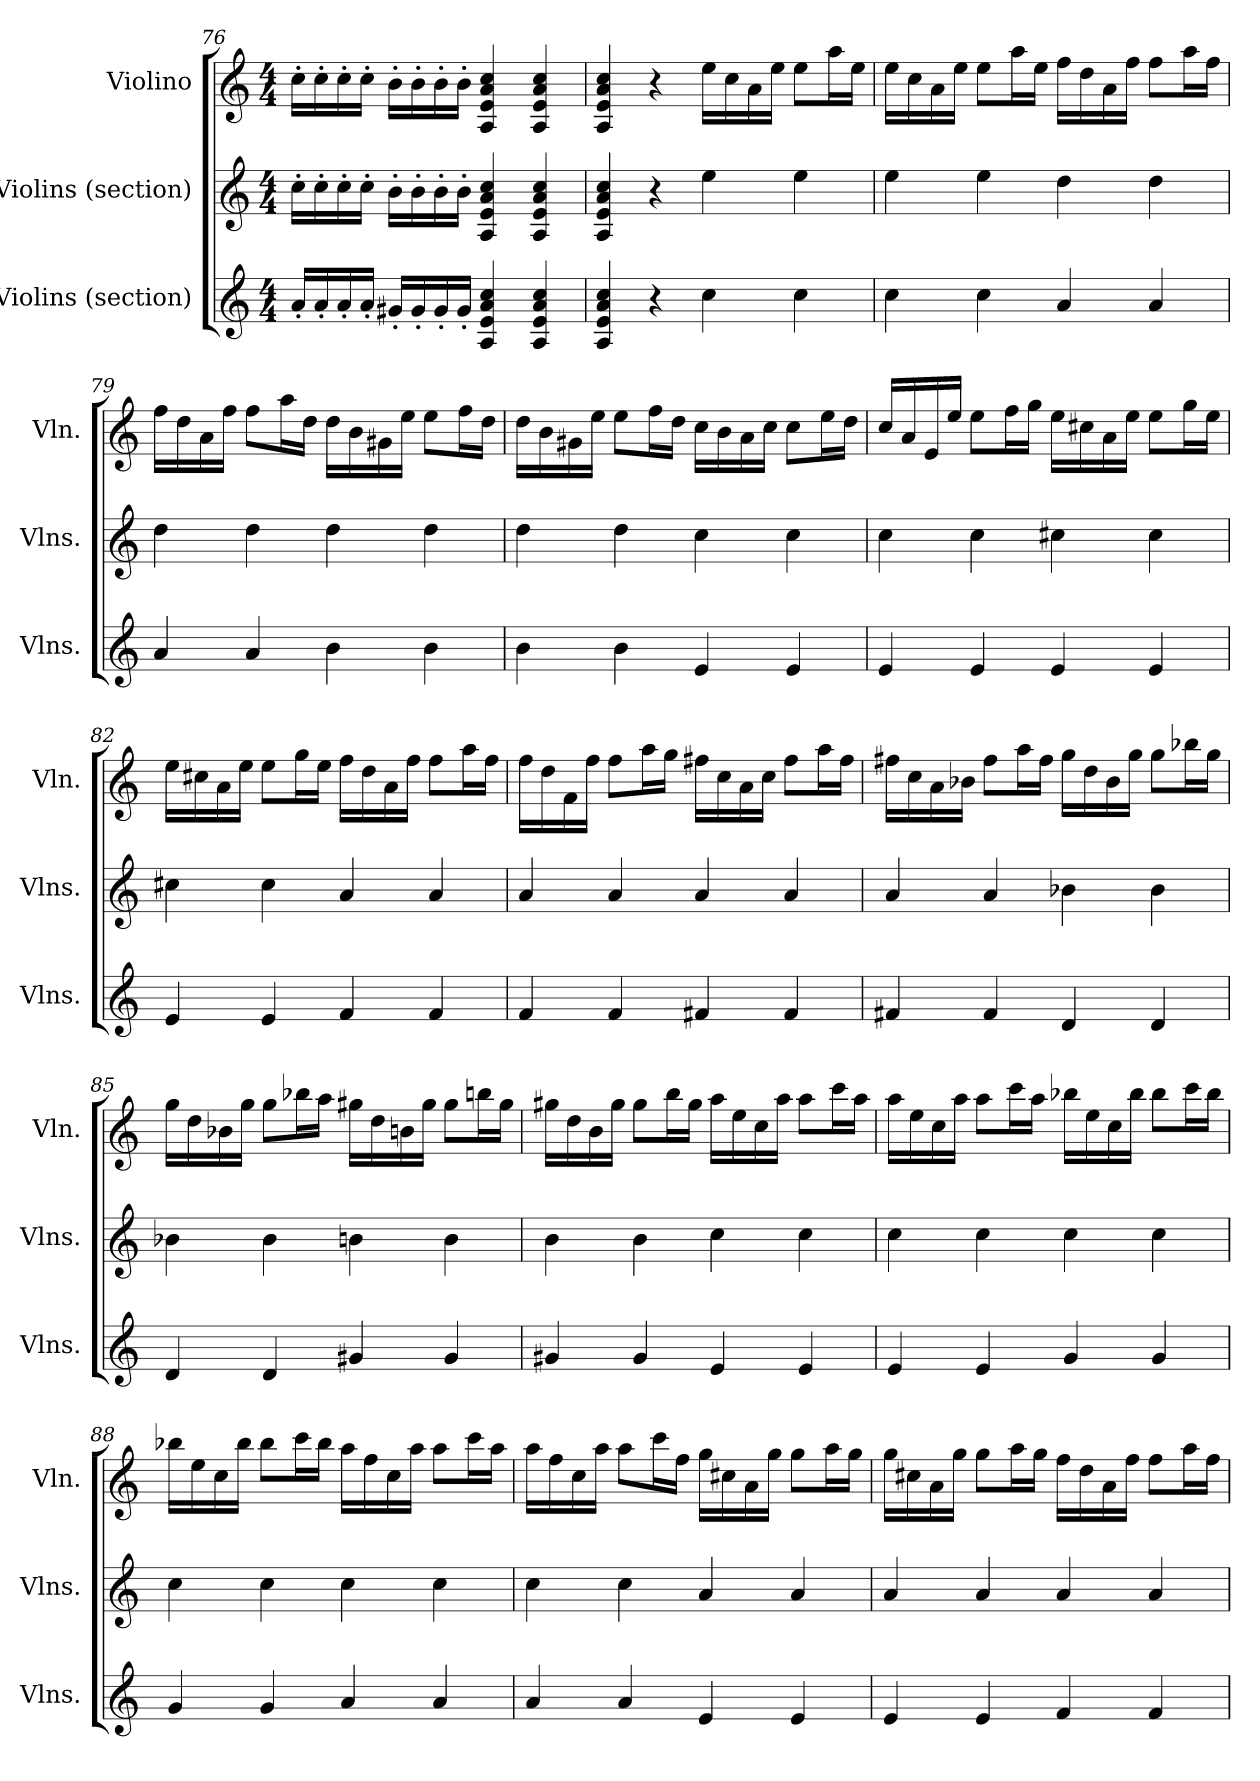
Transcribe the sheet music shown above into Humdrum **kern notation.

**kern	**kern	**kern
*part3	*part2	*part1
*staff3	*staff2	*staff1
*I"Violins (section)	*I"Violins (section)	*I"Violino
*I'Vlns.	*I'Vlns.	*I'Vln.
*clefG2	*clefG2	*clefG2
*k[]	*k[]	*k[]
*M4/4	*M4/4	*M4/4
=76	=76	=76
16a'/LL	16cc'\LL	16cc'\LL
16a'/	16cc'\	16cc'\
16a'/	16cc'\	16cc'\
16a'/JJ	16cc'\JJ	16cc'\JJ
16g#X'/LL	16b'\LL	16b'\LL
16g#'/	16b'\	16b'\
16g#'/	16b'\	16b'\
16g#'/JJ	16b'\JJ	16b'\JJ
4A/ 4e/ 4a/ 4cc/	4A/ 4e/ 4a/ 4cc/	4A/ 4e/ 4a/ 4cc/
4A/ 4e/ 4a/ 4cc/	4A/ 4e/ 4a/ 4cc/	4A/ 4e/ 4a/ 4cc/
=77	=77	=77
4A/ 4e/ 4a/ 4cc/	4A/ 4e/ 4a/ 4cc/	4A/ 4e/ 4a/ 4cc/
4r	4r	4r
4cc\	4ee\	16ee\LL
.	.	16cc\
.	.	16a\
.	.	16ee\JJ
4cc\	4ee\	8ee\L
.	.	16aa\L
.	.	16ee\JJ
!!LO:LB:g=z
=78	=78	=78
4cc\	4ee\	16ee\LL
.	.	16cc\
.	.	16a\
.	.	16ee\JJ
4cc\	4ee\	8ee\L
.	.	16aa\L
.	.	16ee\JJ
4a/	4dd\	16ff\LL
.	.	16dd\
.	.	16a\
.	.	16ff\JJ
4a/	4dd\	8ff\L
.	.	16aa\L
.	.	16ff\JJ
=79	=79	=79
4a/	4dd\	16ff\LL
.	.	16dd\
.	.	16a\
.	.	16ff\JJ
4a/	4dd\	8ff\L
.	.	16aa\L
.	.	16dd\JJ
4b\	4dd\	16dd\LL
.	.	16b\
.	.	16g#X\
.	.	16ee\JJ
4b\	4dd\	8ee\L
.	.	16ff\L
.	.	16dd\JJ
!!LO:PB:g=z
=80	=80	=80
4b\	4dd\	16dd\LL
.	.	16b\
.	.	16g#X\
.	.	16ee\JJ
4b\	4dd\	8ee\L
.	.	16ff\L
.	.	16dd\JJ
4e/	4cc\	16cc\LL
.	.	16b\
.	.	16a\
.	.	16cc\JJ
4e/	4cc\	8cc\L
.	.	16ee\L
.	.	16dd\JJ
=81	=81	=81
4e/	4cc\	16cc/LL
.	.	16a/
.	.	16e/
.	.	16ee/JJ
4e/	4cc\	8ee\L
.	.	16ff\L
.	.	16gg\JJ
4e/	4cc#X\	16ee\LL
.	.	16cc#X\
.	.	16a\
.	.	16ee\JJ
4e/	4cc#\	8ee\L
.	.	16gg\L
.	.	16ee\JJ
!!LO:LB:g=z
=82	=82	=82
4e/	4cc#X\	16ee\LL
.	.	16cc#X\
.	.	16a\
.	.	16ee\JJ
4e/	4cc#\	8ee\L
.	.	16gg\L
.	.	16ee\JJ
4f/	4a/	16ff\LL
.	.	16dd\
.	.	16a\
.	.	16ff\JJ
4f/	4a/	8ff\L
.	.	16aa\L
.	.	16ff\JJ
=83	=83	=83
4f/	4a/	16ff\LL
.	.	16dd\
.	.	16f\
.	.	16ff\JJ
4f/	4a/	8ff\L
.	.	16aa\L
.	.	16gg\JJ
4f#X/	4a/	16ff#X\LL
.	.	16cc\
.	.	16a\
.	.	16cc\JJ
4f#/	4a/	8ff#\L
.	.	16aa\L
.	.	16ff#\JJ
!!LO:LB:g=z
=84	=84	=84
4f#X/	4a/	16ff#X\LL
.	.	16cc\
.	.	16a\
.	.	16b-X\JJ
4f#/	4a/	8ff#\L
.	.	16aa\L
.	.	16ff#\JJ
4d/	4b-X\	16gg\LL
.	.	16dd\
.	.	16b-\
.	.	16gg\JJ
4d/	4b-\	8gg\L
.	.	16bb-X\L
.	.	16gg\JJ
=85	=85	=85
4d/	4b-X\	16gg\LL
.	.	16dd\
.	.	16b-X\
.	.	16gg\JJ
4d/	4b-\	8gg\L
.	.	16bb-X\L
.	.	16aa\JJ
4g#X/	4bn\	16gg#X\LL
.	.	16dd\
.	.	16bn\
.	.	16gg#\JJ
4g#/	4b\	8gg#\L
.	.	16bbn\L
.	.	16gg#\JJ
!!LO:LB:g=z
=86	=86	=86
4g#X/	4b\	16gg#X\LL
.	.	16dd\
.	.	16b\
.	.	16gg#\JJ
4g#/	4b\	8gg#\L
.	.	16bb\L
.	.	16gg#\JJ
4e/	4cc\	16aa\LL
.	.	16ee\
.	.	16cc\
.	.	16aa\JJ
4e/	4cc\	8aa\L
.	.	16ccc\L
.	.	16aa\JJ
=87	=87	=87
4e/	4cc\	16aa\LL
.	.	16ee\
.	.	16cc\
.	.	16aa\JJ
4e/	4cc\	8aa\L
.	.	16ccc\L
.	.	16aa\JJ
4g/	4cc\	16bb-X\LL
.	.	16ee\
.	.	16cc\
.	.	16bb-\JJ
4g/	4cc\	8bb-\L
.	.	16ccc\L
.	.	16bb-\JJ
!!LO:LB:g=z
=88	=88	=88
4g/	4cc\	16bb-X\LL
.	.	16ee\
.	.	16cc\
.	.	16bb-\JJ
4g/	4cc\	8bb-\L
.	.	16ccc\L
.	.	16bb-\JJ
4a/	4cc\	16aa\LL
.	.	16ff\
.	.	16cc\
.	.	16aa\JJ
4a/	4cc\	8aa\L
.	.	16ccc\L
.	.	16aa\JJ
=89	=89	=89
4a/	4cc\	16aa\LL
.	.	16ff\
.	.	16cc\
.	.	16aa\JJ
4a/	4cc\	8aa\L
.	.	16ccc\L
.	.	16ff\JJ
4e/	4a/	16gg\LL
.	.	16cc#X\
.	.	16a\
.	.	16gg\JJ
4e/	4a/	8gg\L
.	.	16aa\L
.	.	16gg\JJ
!!LO:PB:g=z
=90	=90	=90
4e/	4a/	16gg\LL
.	.	16cc#X\
.	.	16a\
.	.	16gg\JJ
4e/	4a/	8gg\L
.	.	16aa\L
.	.	16gg\JJ
4f/	4a/	16ff\LL
.	.	16dd\
.	.	16a\
.	.	16ff\JJ
4f/	4a/	8ff\L
.	.	16aa\L
.	.	16ff\JJ
=	=	=
*-	*-	*-
